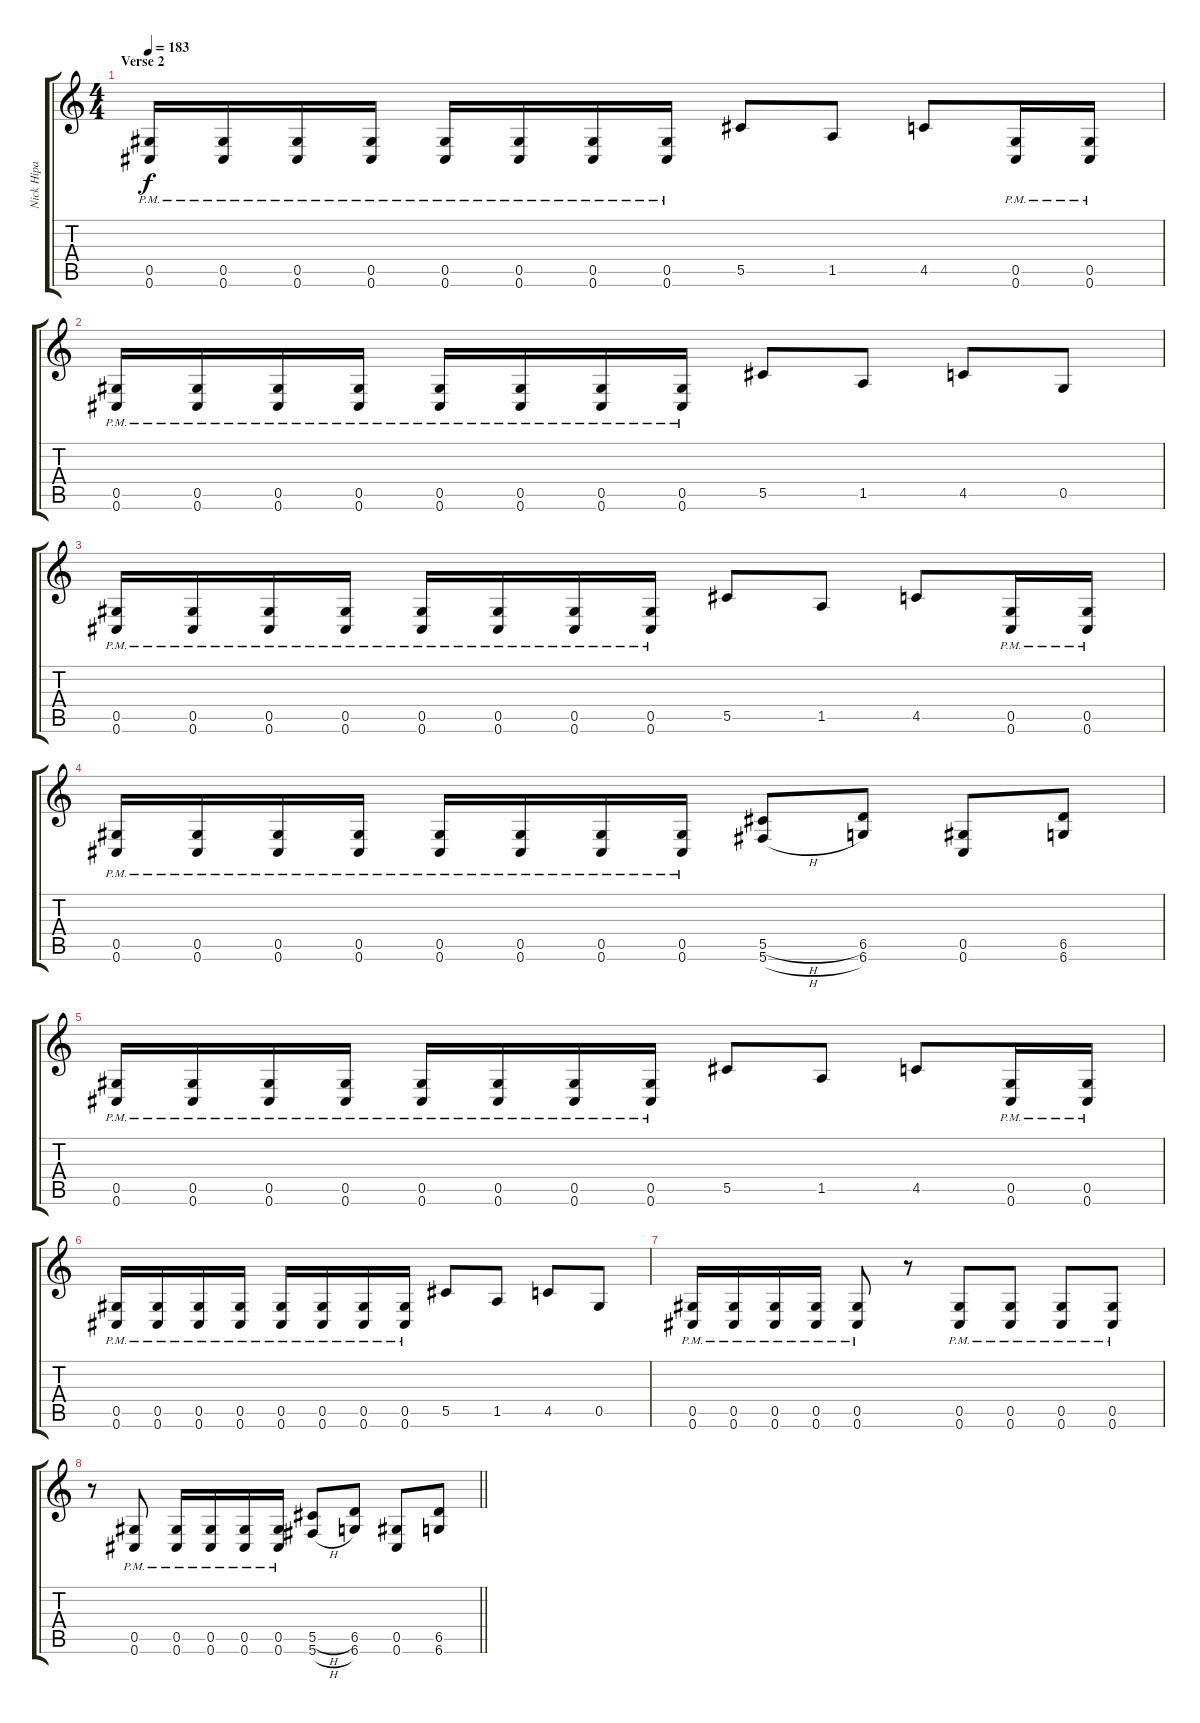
\track ("Nick Hipa" "Nick Hipa") {instrument distortionguitar}
\staff {score tabs}
\tuning (Eb4 Bb3 Gb3 Db3 Ab2 Db2) {hide}
\ts (4 4)
\section ("" "Verse 2")
\tempo 183
\clef g2
\ks c
(0.5{pm} 0.6{pm}).16{dy f volume 13 balance 16} (0.5{pm} 0.6{pm}).16 (0.5{pm} 0.6{pm}).16 (0.5{pm} 0.6{pm}).16 (0.5{pm} 0.6{pm}).16 (0.5{pm} 0.6{pm}).16 (0.5{pm} 0.6{pm}).16 (0.5{pm} 0.6{pm}).16 5.5.8 1.5.8 4.5.8 (0.5{pm} 0.6{pm}).16 (0.5{pm} 0.6{pm}).16 |
(0.5{pm} 0.6{pm}).16 (0.5{pm} 0.6{pm}).16 (0.5{pm} 0.6{pm}).16 (0.5{pm} 0.6{pm}).16 (0.5{pm} 0.6{pm}).16 (0.5{pm} 0.6{pm}).16 (0.5{pm} 0.6{pm}).16 (0.5{pm} 0.6{pm}).16 5.5.8 1.5.8 4.5.8 0.5.8 |
(0.5{pm} 0.6{pm}).16 (0.5{pm} 0.6{pm}).16 (0.5{pm} 0.6{pm}).16 (0.5{pm} 0.6{pm}).16 (0.5{pm} 0.6{pm}).16 (0.5{pm} 0.6{pm}).16 (0.5{pm} 0.6{pm}).16 (0.5{pm} 0.6{pm}).16 5.5.8 1.5.8 4.5.8 (0.5{pm} 0.6{pm}).16 (0.5{pm} 0.6{pm}).16 |
(0.5{pm} 0.6{pm}).16 (0.5{pm} 0.6{pm}).16 (0.5{pm} 0.6{pm}).16 (0.5{pm} 0.6{pm}).16 (0.5{pm} 0.6{pm}).16 (0.5{pm} 0.6{pm}).16 (0.5{pm} 0.6{pm}).16 (0.5{pm} 0.6{pm}).16 (5.5{h} 5.6{h}).8 (6.5 6.6).8 (0.5 0.6).8 (6.5 6.6).8 |
(0.5{pm} 0.6{pm}).16 (0.5{pm} 0.6{pm}).16 (0.5{pm} 0.6{pm}).16 (0.5{pm} 0.6{pm}).16 (0.5{pm} 0.6{pm}).16 (0.5{pm} 0.6{pm}).16 (0.5{pm} 0.6{pm}).16 (0.5{pm} 0.6{pm}).16 5.5.8 1.5.8 4.5.8 (0.5{pm} 0.6{pm}).16 (0.5{pm} 0.6{pm}).16 |
(0.5{pm} 0.6{pm}).16 (0.5{pm} 0.6{pm}).16 (0.5{pm} 0.6{pm}).16 (0.5{pm} 0.6{pm}).16 (0.5{pm} 0.6{pm}).16 (0.5{pm} 0.6{pm}).16 (0.5{pm} 0.6{pm}).16 (0.5{pm} 0.6{pm}).16 5.5.8 1.5.8 4.5.8 0.5.8 |
(0.5{pm} 0.6{pm}).16 (0.5{pm} 0.6{pm}).16 (0.5{pm} 0.6{pm}).16 (0.5{pm} 0.6{pm}).16 (0.5{pm} 0.6{pm}).8 r.8 (0.5{pm} 0.6{pm}).8 (0.5{pm} 0.6{pm}).8 (0.5{pm} 0.6{pm}).8 (0.5{pm} 0.6{pm}).8 |
\barLineRight lightlight
r.8 (0.5{pm} 0.6{pm}).8 (0.5{pm} 0.6{pm}).16 (0.5{pm} 0.6{pm}).16 (0.5{pm} 0.6{pm}).16 (0.5{pm} 0.6{pm}).16 (5.5{h} 5.6{h}).8 (6.5 6.6).8 (0.5 0.6).8 (6.5 6.6).8
